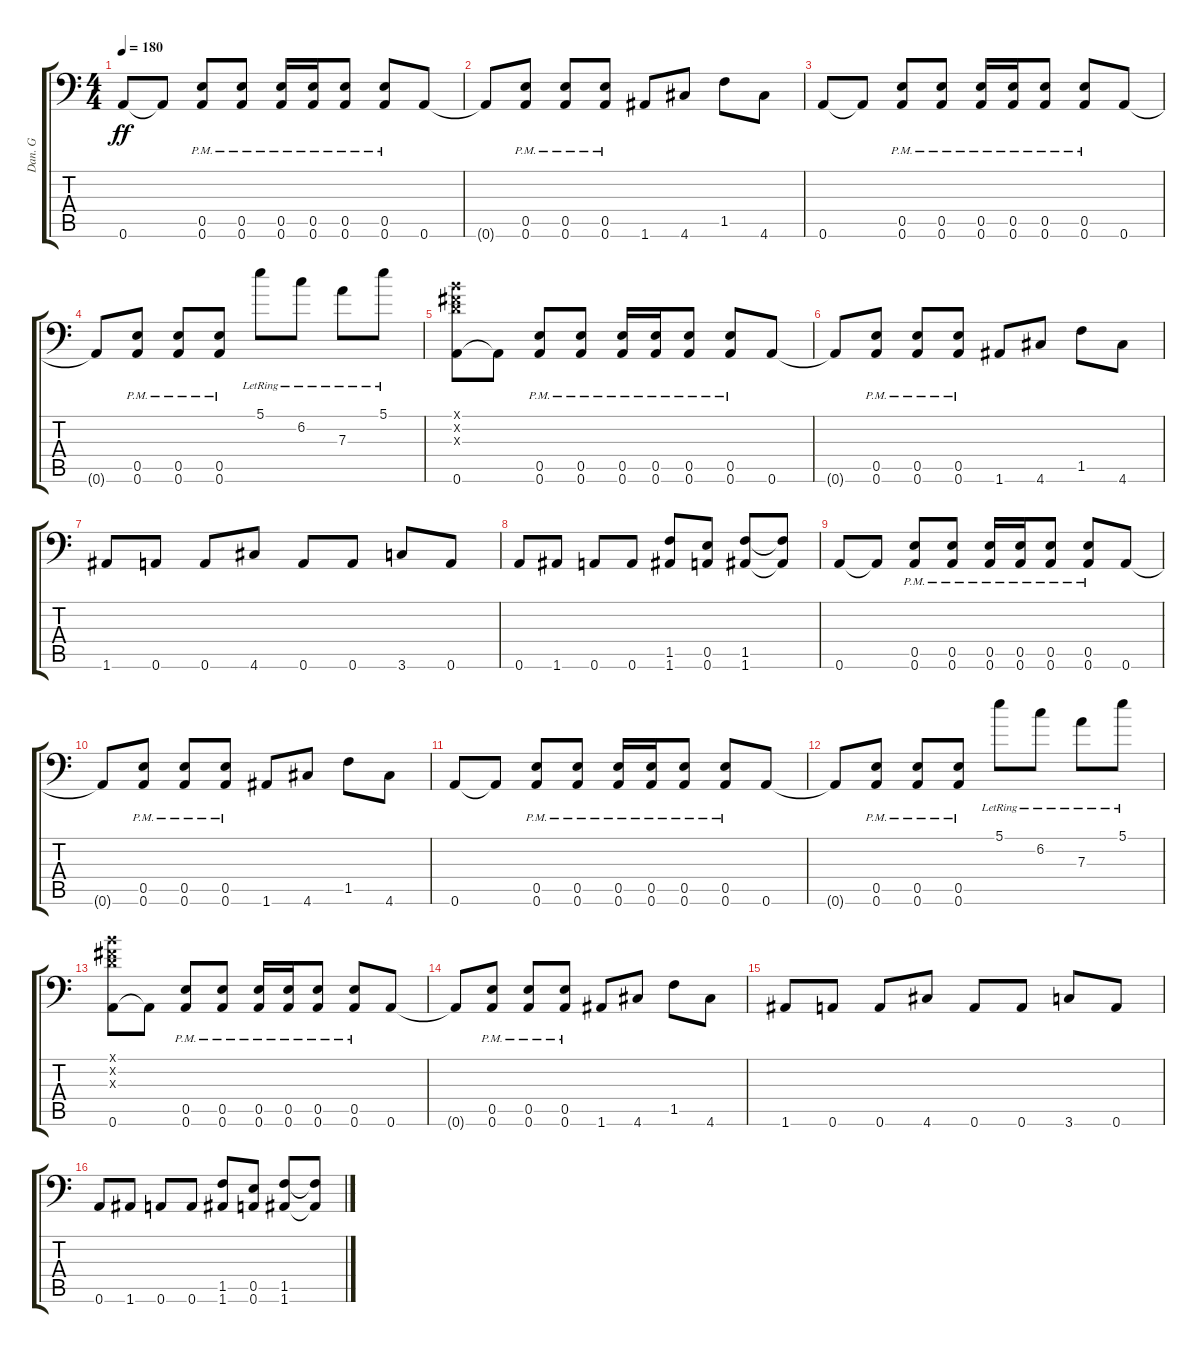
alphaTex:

\track ("Dan. G" "Dan. G") {instrument distortionguitar}
\staff {score tabs}
\tuning (B3 Gb3 D3 A2 E2 A1) {hide}
\ts (4 4)
\tempo 180
\clef f4
\ks c
0.6.8{dy ff} 0.6{t}.8 (0.5{pm} 0.6{pm}).8 (0.5{pm} 0.6{pm}).8 (0.5{pm} 0.6{pm}).16 (0.5{pm} 0.6{pm}).16 (0.5{pm} 0.6{pm}).8 (0.5{pm} 0.6{pm}).8 0.6.8 |
0.6{t}.8 (0.5{pm} 0.6{pm}).8 (0.5{pm} 0.6{pm}).8 (0.5{pm} 0.6{pm}).8 1.6.8 4.6.8 1.5.8 4.6.8 |
0.6.8 0.6{t}.8 (0.5{pm} 0.6{pm}).8 (0.5{pm} 0.6{pm}).8 (0.5{pm} 0.6{pm}).16 (0.5{pm} 0.6{pm}).16 (0.5{pm} 0.6{pm}).8 (0.5{pm} 0.6{pm}).8 0.6.8 |
0.6{t}.8 (0.5{pm} 0.6{pm}).8 (0.5{pm} 0.6{pm}).8 (0.5{pm} 0.6{pm}).8 5.1{lr}.8 6.2{lr}.8 7.3{lr}.8 5.1{lr}.8 |
(0.1{x} 0.2{x} 0.3{x} 0.6).8 0.6{t}.8 (0.5{pm} 0.6{pm}).8 (0.5{pm} 0.6{pm}).8 (0.5{pm} 0.6{pm}).16 (0.5{pm} 0.6{pm}).16 (0.5{pm} 0.6{pm}).8 (0.5{pm} 0.6{pm}).8 0.6.8 |
0.6{t}.8 (0.5{pm} 0.6{pm}).8 (0.5{pm} 0.6{pm}).8 (0.5{pm} 0.6{pm}).8 1.6.8 4.6.8 1.5.8 4.6.8 |
1.6.8 0.6.8 0.6.8 4.6.8 0.6.8 0.6.8 3.6.8 0.6.8 |
0.6.8 1.6.8 0.6.8 0.6.8 (1.5 1.6).8 (0.5 0.6).8 (1.5 1.6).8 (1.5{t} 1.6{t}).8 |
0.6.8 0.6{t}.8 (0.5{pm} 0.6{pm}).8 (0.5{pm} 0.6{pm}).8 (0.5{pm} 0.6{pm}).16 (0.5{pm} 0.6{pm}).16 (0.5{pm} 0.6{pm}).8 (0.5{pm} 0.6{pm}).8 0.6.8 |
0.6{t}.8 (0.5{pm} 0.6{pm}).8 (0.5{pm} 0.6{pm}).8 (0.5{pm} 0.6{pm}).8 1.6.8 4.6.8 1.5.8 4.6.8 |
0.6.8 0.6{t}.8 (0.5{pm} 0.6{pm}).8 (0.5{pm} 0.6{pm}).8 (0.5{pm} 0.6{pm}).16 (0.5{pm} 0.6{pm}).16 (0.5{pm} 0.6{pm}).8 (0.5{pm} 0.6{pm}).8 0.6.8 |
0.6{t}.8 (0.5{pm} 0.6{pm}).8 (0.5{pm} 0.6{pm}).8 (0.5{pm} 0.6{pm}).8 5.1{lr}.8 6.2{lr}.8 7.3{lr}.8 5.1{lr}.8 |
(0.1{x} 0.2{x} 0.3{x} 0.6).8 0.6{t}.8 (0.5{pm} 0.6{pm}).8 (0.5{pm} 0.6{pm}).8 (0.5{pm} 0.6{pm}).16 (0.5{pm} 0.6{pm}).16 (0.5{pm} 0.6{pm}).8 (0.5{pm} 0.6{pm}).8 0.6.8 |
0.6{t}.8 (0.5{pm} 0.6{pm}).8 (0.5{pm} 0.6{pm}).8 (0.5{pm} 0.6{pm}).8 1.6.8 4.6.8 1.5.8 4.6.8 |
1.6.8 0.6.8 0.6.8 4.6.8 0.6.8 0.6.8 3.6.8 0.6.8 |
0.6.8 1.6.8 0.6.8 0.6.8 (1.5 1.6).8 (0.5 0.6).8 (1.5 1.6).8 (1.5{t} 1.6{t}).8
